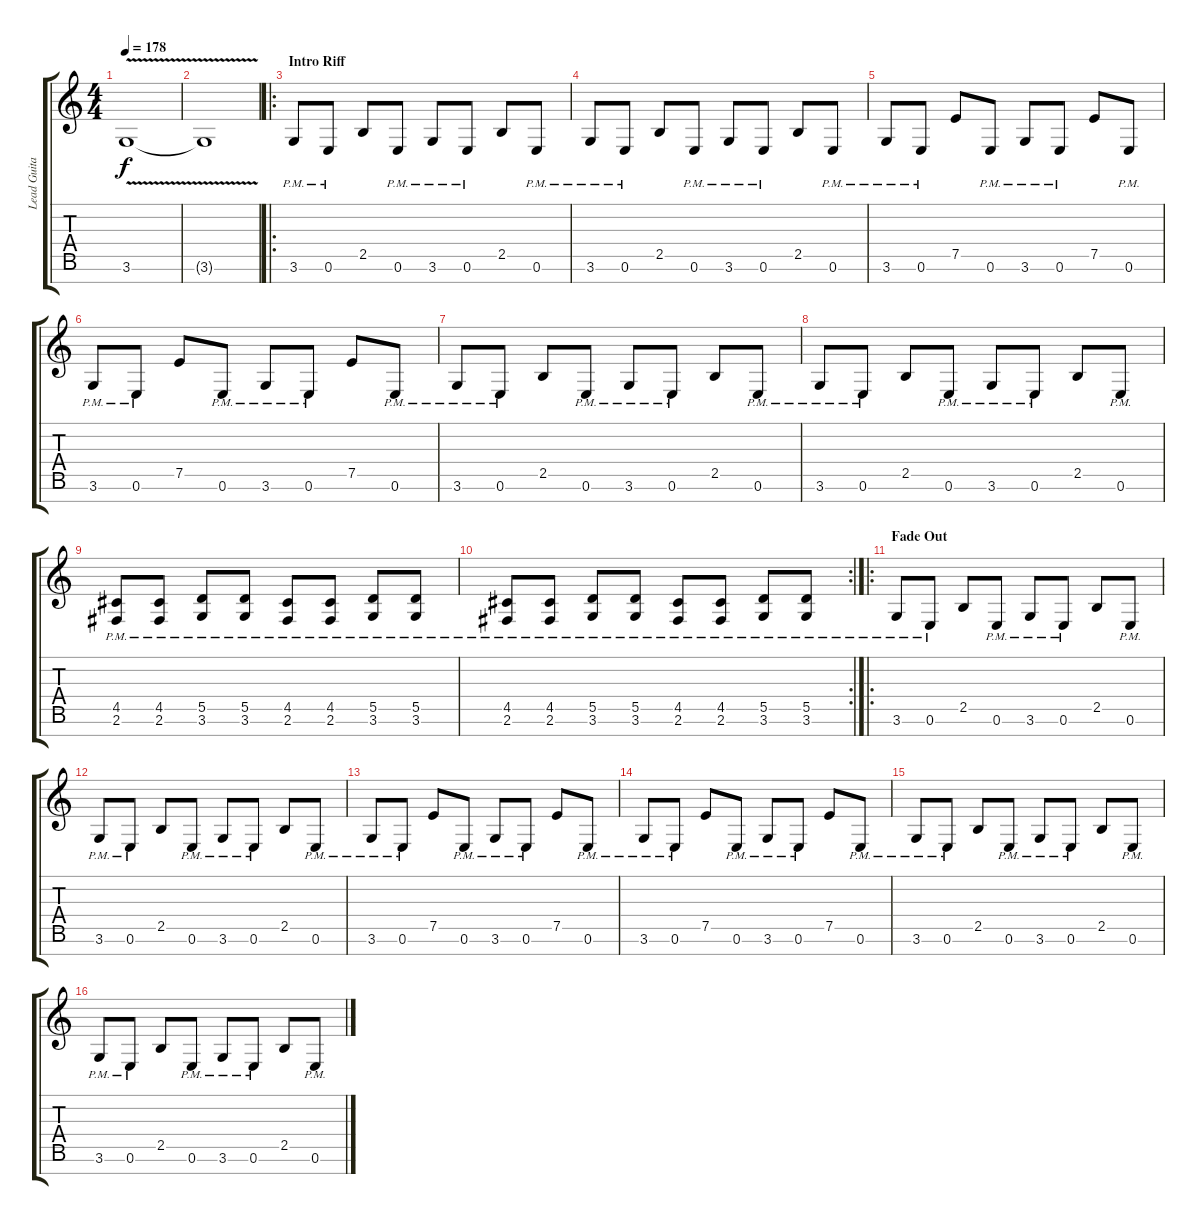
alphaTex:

\track ("Lead Guitar" "Lead Guita") {instrument overdrivenguitar}
\staff {score tabs}
\tuning (E4 B3 G3 D3 A2 E2 B1) {hide}
\ts (4 4)
\tempo 178
\clef g2
\ks c
3.6{v}.1{dy f} |
3.6{v t}.1 |
\ro
\section ("" "Intro Riff")
3.6{pm}.8 0.6{pm}.8 2.5.8 0.6{pm}.8 3.6{pm}.8 0.6{pm}.8 2.5.8 0.6{pm}.8 |
3.6{pm}.8 0.6{pm}.8 2.5.8 0.6{pm}.8 3.6{pm}.8 0.6{pm}.8 2.5.8 0.6{pm}.8 |
3.6{pm}.8 0.6{pm}.8 7.5.8 0.6{pm}.8 3.6{pm}.8 0.6{pm}.8 7.5.8 0.6{pm}.8 |
3.6{pm}.8 0.6{pm}.8 7.5.8 0.6{pm}.8 3.6{pm}.8 0.6{pm}.8 7.5.8 0.6{pm}.8 |
3.6{pm}.8 0.6{pm}.8 2.5.8 0.6{pm}.8 3.6{pm}.8 0.6{pm}.8 2.5.8 0.6{pm}.8 |
3.6{pm}.8 0.6{pm}.8 2.5.8 0.6{pm}.8 3.6{pm}.8 0.6{pm}.8 2.5.8 0.6{pm}.8 |
(4.5{pm} 2.6{pm}).8 (4.5{pm} 2.6{pm}).8 (5.5{pm} 3.6{pm}).8 (5.5{pm} 3.6{pm}).8 (4.5{pm} 2.6{pm}).8 (4.5{pm} 2.6{pm}).8 (5.5{pm} 3.6{pm}).8 (5.5{pm} 3.6{pm}).8 |
\rc 2
(4.5{pm} 2.6{pm}).8 (4.5{pm} 2.6{pm}).8 (5.5{pm} 3.6{pm}).8 (5.5{pm} 3.6{pm}).8 (4.5{pm} 2.6{pm}).8 (4.5{pm} 2.6{pm}).8 (5.5{pm} 3.6{pm}).8 (5.5{pm} 3.6{pm}).8 |
\ro
\section ("" "Fade Out")
3.6{pm}.8 0.6{pm}.8 2.5.8 0.6{pm}.8 3.6{pm}.8 0.6{pm}.8 2.5.8 0.6{pm}.8 |
3.6{pm}.8 0.6{pm}.8 2.5.8 0.6{pm}.8 3.6{pm}.8 0.6{pm}.8 2.5.8 0.6{pm}.8 |
3.6{pm}.8 0.6{pm}.8 7.5.8 0.6{pm}.8 3.6{pm}.8 0.6{pm}.8 7.5.8 0.6{pm}.8 |
3.6{pm}.8 0.6{pm}.8 7.5.8 0.6{pm}.8 3.6{pm}.8 0.6{pm}.8 7.5.8 0.6{pm}.8 |
3.6{pm}.8 0.6{pm}.8 2.5.8 0.6{pm}.8 3.6{pm}.8 0.6{pm}.8 2.5.8 0.6{pm}.8 |
3.6{pm}.8 0.6{pm}.8 2.5.8 0.6{pm}.8 3.6{pm}.8 0.6{pm}.8 2.5.8 0.6{pm}.8
